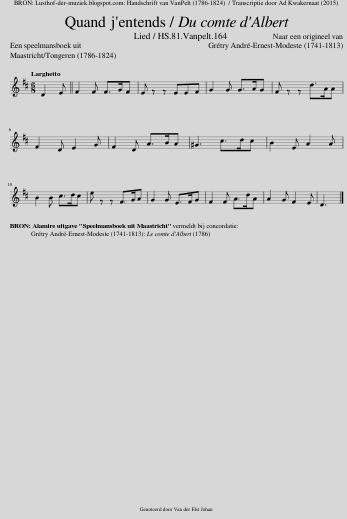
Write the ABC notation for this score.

X:1
L:1/8
Q:1/4=63
M:6/8
I:linebreak $
K:D
V:1 treble
V:1
 D2 E || F2 F F>GF | E z z EEF | G2 G G>AG | F z z d>AA |$ %5
 F2 D E2 G | F2 D A>BA | ^G3 c>dc | B2 E A2 A |$ B2 B c>dc | %10
 e z z F>GA | G2 G E>FG | F2 F A>dA | A2 G F2 E | D3 |] %15
